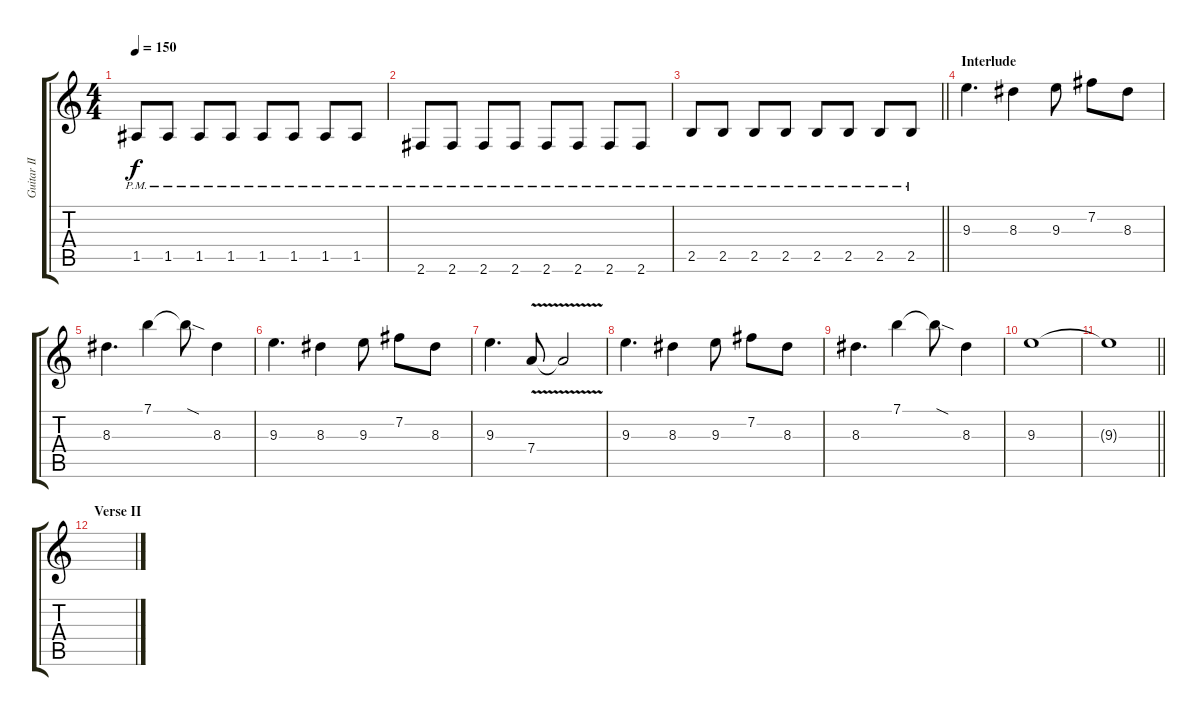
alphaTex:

\track ("Guitar II" "Guitar II") {instrument distortionguitar}
\staff {score tabs}
\tuning (E4 B3 G3 D3 A2 E2) {hide}
\ts (4 4)
\tempo 150
\clef g2
\ks c
1.5{pm}.8{dy f} 1.5{pm}.8 1.5{pm}.8 1.5{pm}.8 1.5{pm}.8 1.5{pm}.8 1.5{pm}.8 1.5{pm}.8 |
2.6{pm}.8 2.6{pm}.8 2.6{pm}.8 2.6{pm}.8 2.6{pm}.8 2.6{pm}.8 2.6{pm}.8 2.6{pm}.8 |
\barLineRight lightlight
2.5{pm}.8 2.5{pm}.8 2.5{pm}.8 2.5{pm}.8 2.5{pm}.8 2.5{pm}.8 2.5{pm}.8 2.5{pm}.8 |
\section ("" "Interlude")
9.3.4{d balance 8} 8.3.4 9.3.8 7.2.8 8.3.8 |
8.3.4{d} 7.1.4 7.1{sod t}.8 8.3.4 |
9.3.4{d} 8.3.4 9.3.8 7.2.8 8.3.8 |
9.3.4{d} 7.4{v}.8 7.4{t}.2 |
9.3.4{d} 8.3.4 9.3.8 7.2.8 8.3.8 |
8.3.4{d} 7.1.4 7.1{sod t}.8 8.3.4 |
9.3.1 |
\barLineRight lightlight
9.3{t}.1 |
\section ("" "Verse II")
